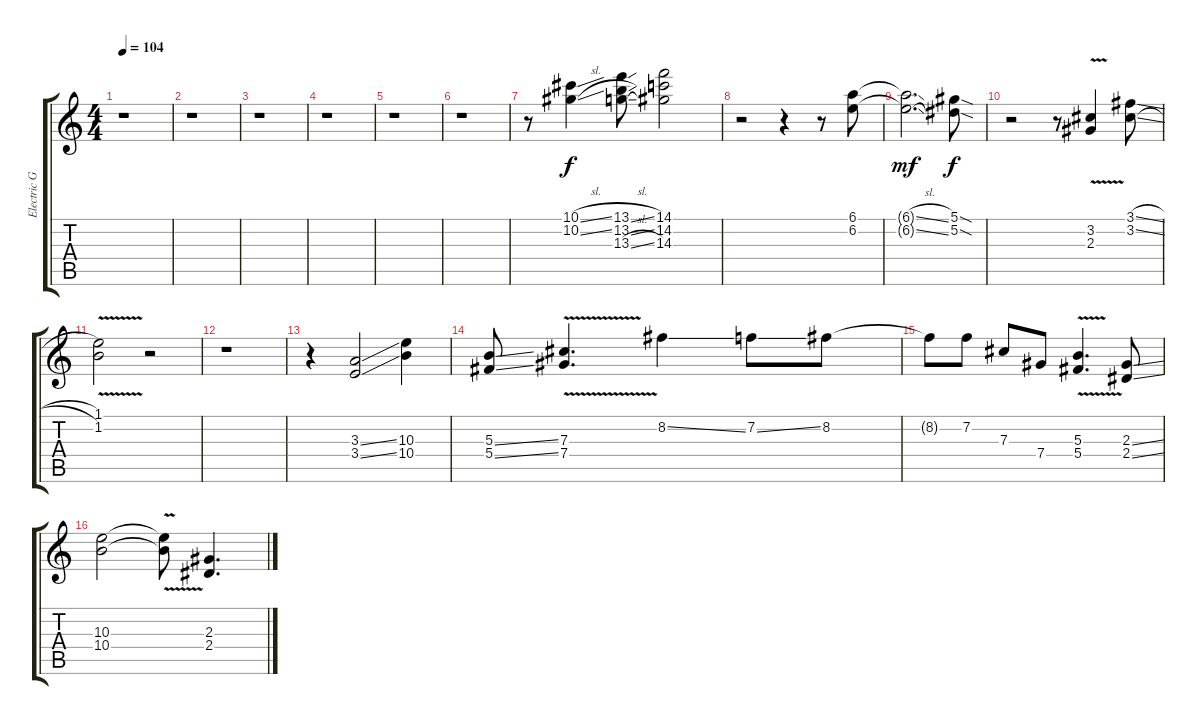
\track ("Electric Guitar 1" "Electric G") {instrument distortionguitar}
\staff {score tabs}
\tuning (Eb4 Bb3 Gb3 Db3 Ab2 Db2) {hide}
\ts (4 4)
\tempo 104
\clef g2
\ks c
r.1{dy f instrument distortionguitar} |
r.1 |
r.1 |
r.1 |
r.1 |
r.1 |
r.8 (10.1{sl} 10.2{sl}).4 (13.1{sl} 13.2{sl} 13.3{sl}).8 (14.1 14.2 14.3).2 |
r.2 r.4 r.8 (6.1 6.2).8 |
(6.1{sl t} 6.2{sl t}).2{d dy mf} (5.1{sod} 5.2{sod}).8{dy f} |
r.2 r.8 (3.2{v} 2.3{v}).4 (3.1{sl} 3.2{sl}).8 |
(1.1{v} 1.2{v}).2 r.2 |
r.1 |
r.4 (3.3{ss} 3.4{ss}).2 (10.3 10.4).4 |
(5.3{ss} 5.4{ss}).8 (7.3{v} 7.4{v}).4{d} 8.2{ss}.4 7.2{ss}.8 8.2.8 |
8.2{t}.8 7.2.8 7.3.8 7.4.8 (5.3{v} 5.4{v}).4{d} (2.3{ss} 2.4{ss}).8 |
(10.3 10.4).2 (10.3{v t} 10.4{v t}).8 (2.3{ss} 2.4{ss}).4{d}
